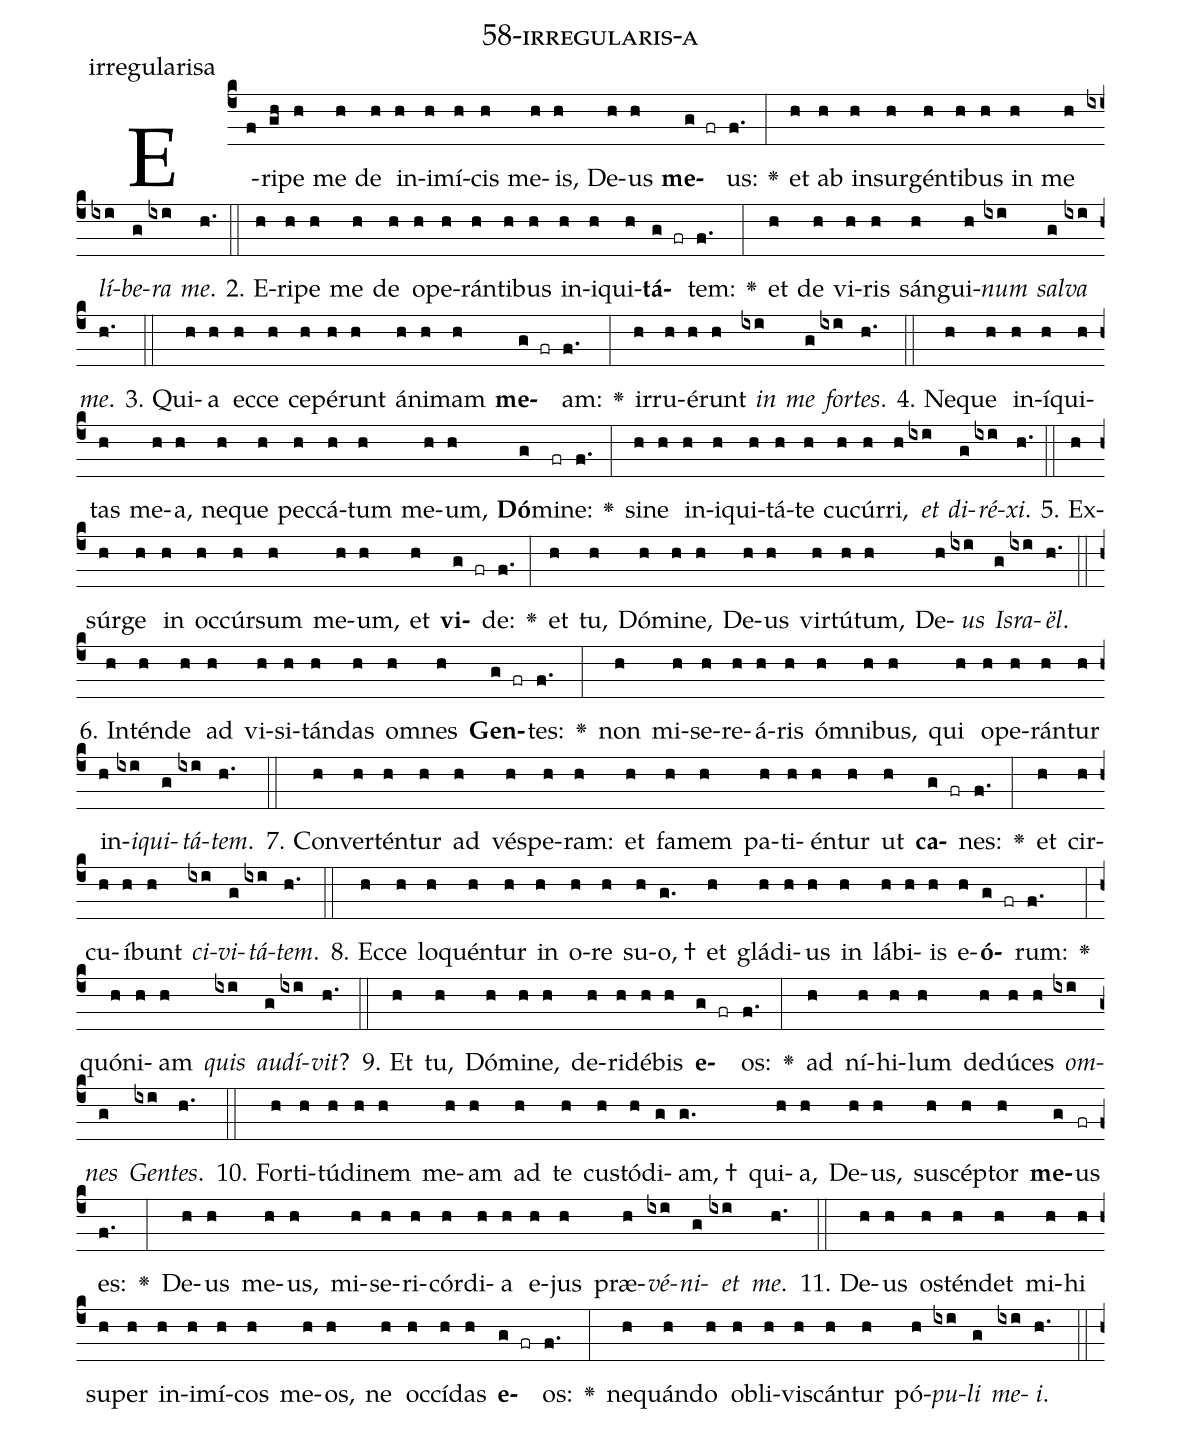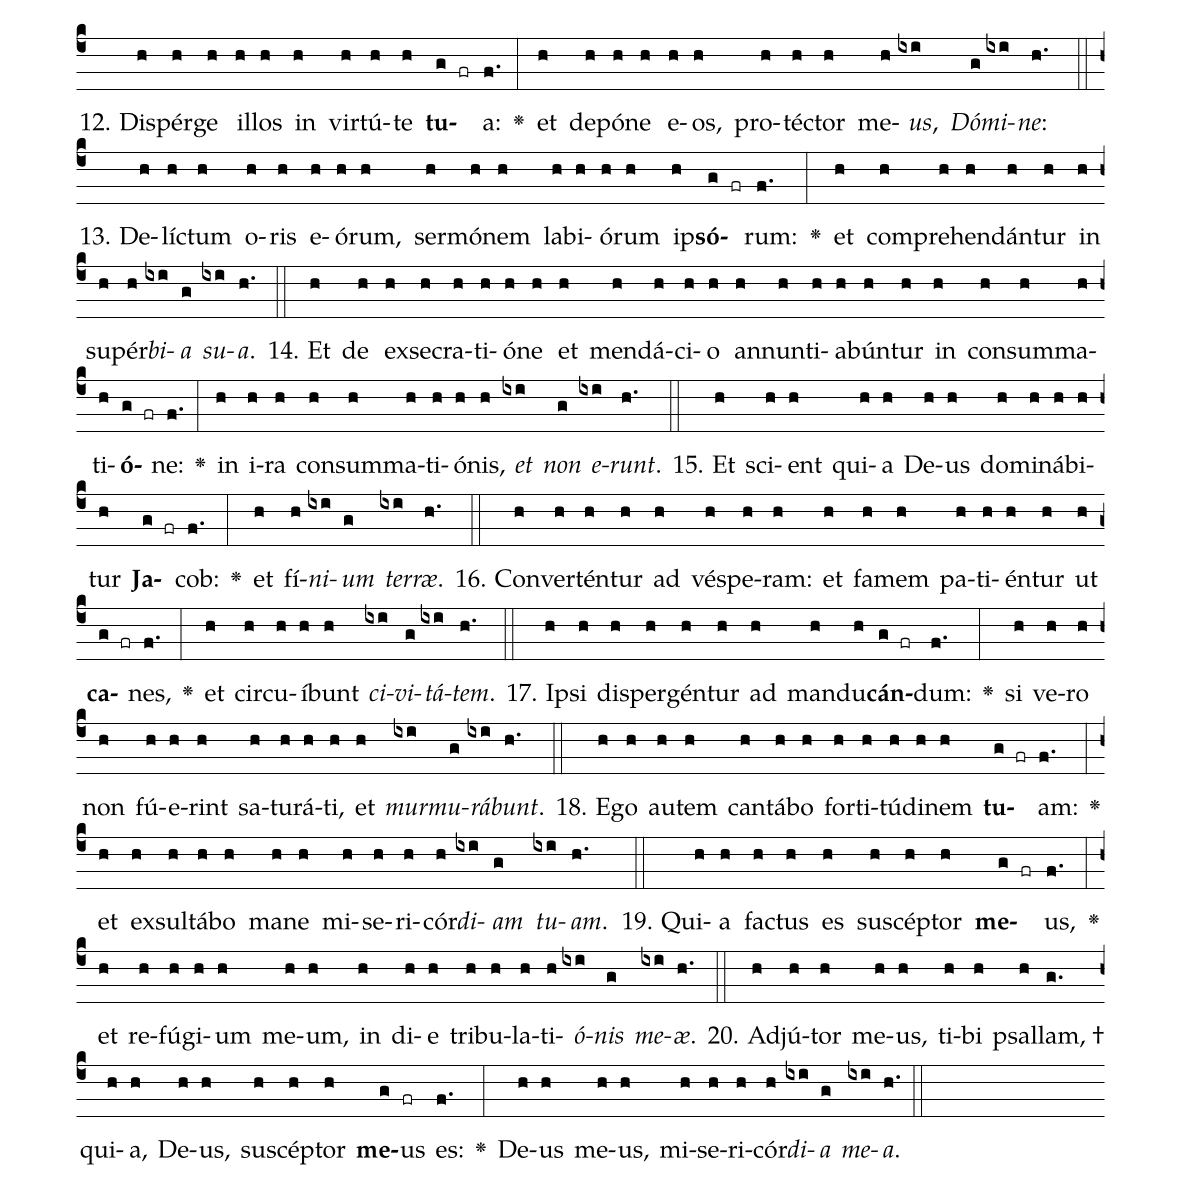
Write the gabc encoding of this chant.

name: 58-irregularis-a;
annotation: irregularisa;
%%
(c4)E(f)ri(gh)pe(h) me(h) de(h) in(h)i(h)mí(h)cis(h) me(h)is,(h) De(h)us(h) <b>me</b>(g fr)us:(f.) <v>\greheightstar</v>(:) et(h) ab(h) in(h)sur(h)gén(h)ti(h)bus(h) in(h) me(h) <i>lí</i>(ixi)<i>be</i>(g)<i>ra</i>(ixi) <i>me</i>.(h.) (::)
2. E(h)ri(h)pe(h) me(h) de(h) o(h)pe(h)rán(h)ti(h)bus(h) in(h)i(h)qui(h)<b>tá</b>(g fr)tem:(f.) <v>\greheightstar</v>(:) et(h) de(h) vi(h)ris(h) sán(h)gui(h)<i>num</i>(ixi) <i>sal</i>(g)<i>va</i>(ixi) <i>me</i>.(h.) (::)
3. Qui(h)a(h) ec(h)ce(h) ce(h)pé(h)runt(h) á(h)ni(h)mam(h) <b>me</b>(g fr)am:(f.) <v>\greheightstar</v>(:) ir(h)ru(h)é(h)runt(h) <i>in</i>(ixi) <i>me</i>(g) <i>for</i>(ixi)<i>tes</i>.(h.) (::)
4. Ne(h)que(h) in(h)í(h)qui(h)tas(h) me(h)a,(h) ne(h)que(h) pec(h)cá(h)tum(h) me(h)um,(h) <b>Dó</b>(g)mi(fr)ne:(f.) <v>\greheightstar</v>(:) si(h)ne(h) in(h)i(h)qui(h)tá(h)te(h) cu(h)cúr(h)ri,(h) <i>et</i>(ixi) <i>di</i>(g)<i>ré</i>(ixi)<i>xi</i>.(h.) (::)
5. Ex(h)súr(h)ge(h) in(h) oc(h)cúr(h)sum(h) me(h)um,(h) et(h) <b>vi</b>(g fr)de:(f.) <v>\greheightstar</v>(:) et(h) tu,(h) Dó(h)mi(h)ne,(h) De(h)us(h) vir(h)tú(h)tum,(h) De(h)<i>us</i>(ixi) <i>Is</i>(g)<i>ra</i>(ixi)<i>ël</i>.(h.) (::)
6. In(h)tén(h)de(h) ad(h) vi(h)si(h)tán(h)das(h) om(h)nes(h) <b>Gen</b>(g fr)tes:(f.) <v>\greheightstar</v>(:) non(h) mi(h)se(h)re(h)á(h)ris(h) óm(h)ni(h)bus,(h) qui(h) o(h)pe(h)rán(h)tur(h) in(h)<i>i</i>(ixi)<i>qui</i>(g)<i>tá</i>(ixi)<i>tem</i>.(h.) (::)
7. Con(h)ver(h)tén(h)tur(h) ad(h) vés(h)pe(h)ram:(h) et(h) fa(h)mem(h) pa(h)ti(h)én(h)tur(h) ut(h) <b>ca</b>(g fr)nes:(f.) <v>\greheightstar</v>(:) et(h) cir(h)cu(h)í(h)bunt(h) <i>ci</i>(ixi)<i>vi</i>(g)<i>tá</i>(ixi)<i>tem</i>.(h.) (::)
8. Ec(h)ce(h) lo(h)quén(h)tur(h) in(h) o(h)re(h) su(h)o, †(g.) et(h) glá(h)di(h)us(h) in(h) lá(h)bi(h)is(h) e(h)<b>ó</b>(g fr)rum:(f.) <v>\greheightstar</v>(:) quón(h)i(h)am(h) <i>quis</i>(ixi) <i>au</i>(g)<i>dí</i>(ixi)<i>vit</i>?(h.) (::)
9. Et(h) tu,(h) Dó(h)mi(h)ne,(h) de(h)ri(h)dé(h)bis(h) <b>e</b>(g fr)os:(f.) <v>\greheightstar</v>(:) ad(h) ní(h)hi(h)lum(h) de(h)dú(h)ces(h) <i>om</i>(ixi)<i>nes</i>(g) <i>Gen</i>(ixi)<i>tes</i>.(h.) (::)
10. For(h)ti(h)tú(h)di(h)nem(h) me(h)am(h) ad(h) te(h) cus(h)tó(h)di(g)am, †(g.) qui(h)a,(h) De(h)us,(h) su(h)scép(h)tor(h) <b>me</b>(g)us(fr) es:(f.) <v>\greheightstar</v>(:) De(h)us(h) me(h)us,(h) mi(h)se(h)ri(h)cór(h)di(h)a(h) e(h)jus(h) præ(h)<i>vé</i>(ixi)<i>ni</i>(g)<i>et</i>(ixi) <i>me</i>.(h.) (::)
11. De(h)us(h) os(h)tén(h)det(h) mi(h)hi(h) su(h)per(h) in(h)i(h)mí(h)cos(h) me(h)os,(h) ne(h) oc(h)cí(h)das(h) <b>e</b>(g fr)os:(f.) <v>\greheightstar</v>(:) ne(h)quán(h)do(h) ob(h)li(h)vis(h)cán(h)tur(h) pó(h)<i>pu</i>(ixi)<i>li</i>(g) <i>me</i>(ixi)<i>i</i>.(h.) (::)
12. Di(h)spér(h)ge(h) il(h)los(h) in(h) vir(h)tú(h)te(h) <b>tu</b>(g fr)a:(f.) <v>\greheightstar</v>(:) et(h) de(h)pó(h)ne(h) e(h)os,(h) pro(h)téc(h)tor(h) me(h)<i>us</i>,(ixi) <i>Dó</i>(g)<i>mi</i>(ixi)<i>ne</i>:(h.) (::)
13. De(h)líc(h)tum(h) o(h)ris(h) e(h)ó(h)rum,(h) ser(h)mó(h)nem(h) la(h)bi(h)ó(h)rum(h) ip(h)<b>só</b>(g fr)rum:(f.) <v>\greheightstar</v>(:) et(h) com(h)pre(h)hen(h)dán(h)tur(h) in(h) su(h)pér(h)<i>bi</i>(ixi)<i>a</i>(g) <i>su</i>(ixi)<i>a</i>.(h.) (::)
14. Et(h) de(h) ex(h)se(h)cra(h)ti(h)ó(h)ne(h) et(h) men(h)dá(h)ci(h)o(h) an(h)nun(h)ti(h)a(h)bún(h)tur(h) in(h) con(h)sum(h)ma(h)ti(h)<b>ó</b>(g fr)ne:(f.) <v>\greheightstar</v>(:) in(h) i(h)ra(h) con(h)sum(h)ma(h)ti(h)ó(h)nis,(h) <i>et</i>(ixi) <i>non</i>(g) <i>e</i>(ixi)<i>runt</i>.(h.) (::)
15. Et(h) sci(h)ent(h) qui(h)a(h) De(h)us(h) do(h)mi(h)ná(h)bi(h)tur(h) <b>Ja</b>(g fr)cob:(f.) <v>\greheightstar</v>(:) et(h) fí(h)<i>ni</i>(ixi)<i>um</i>(g) <i>ter</i>(ixi)<i>ræ</i>.(h.) (::)
16. Con(h)ver(h)tén(h)tur(h) ad(h) vés(h)pe(h)ram:(h) et(h) fa(h)mem(h) pa(h)ti(h)én(h)tur(h) ut(h) <b>ca</b>(g fr)nes,(f.) <v>\greheightstar</v>(:) et(h) cir(h)cu(h)í(h)bunt(h) <i>ci</i>(ixi)<i>vi</i>(g)<i>tá</i>(ixi)<i>tem</i>.(h.) (::)
17. Ip(h)si(h) di(h)sper(h)gén(h)tur(h) ad(h) man(h)du(h)<b>cán</b>(g fr)dum:(f.) <v>\greheightstar</v>(:) si(h) ve(h)ro(h) non(h) fú(h)e(h)rint(h) sa(h)tu(h)rá(h)ti,(h) et(h) <i>mur</i>(ixi)<i>mu</i>(g)<i>rá</i>(ixi)<i>bunt</i>.(h.) (::)
18. E(h)go(h) au(h)tem(h) can(h)tá(h)bo(h) for(h)ti(h)tú(h)di(h)nem(h) <b>tu</b>(g fr)am:(f.) <v>\greheightstar</v>(:) et(h) ex(h)sul(h)tá(h)bo(h) ma(h)ne(h) mi(h)se(h)ri(h)cór(h)<i>di</i>(ixi)<i>am</i>(g) <i>tu</i>(ixi)<i>am</i>.(h.) (::)
19. Qui(h)a(h) fac(h)tus(h) es(h) su(h)scép(h)tor(h) <b>me</b>(g fr)us,(f.) <v>\greheightstar</v>(:) et(h) re(h)fú(h)gi(h)um(h) me(h)um,(h) in(h) di(h)e(h) tri(h)bu(h)la(h)ti(h)<i>ó</i>(ixi)<i>nis</i>(g) <i>me</i>(ixi)<i>æ</i>.(h.) (::)
20. Ad(h)jú(h)tor(h) me(h)us,(h) ti(h)bi(h) psal(h)lam, †(g.) qui(h)a,(h) De(h)us,(h) su(h)scép(h)tor(h) <b>me</b>(g)us(fr) es:(f.) <v>\greheightstar</v>(:) De(h)us(h) me(h)us,(h) mi(h)se(h)ri(h)cór(h)<i>di</i>(ixi)<i>a</i>(g) <i>me</i>(ixi)<i>a</i>.(h.) (::)
